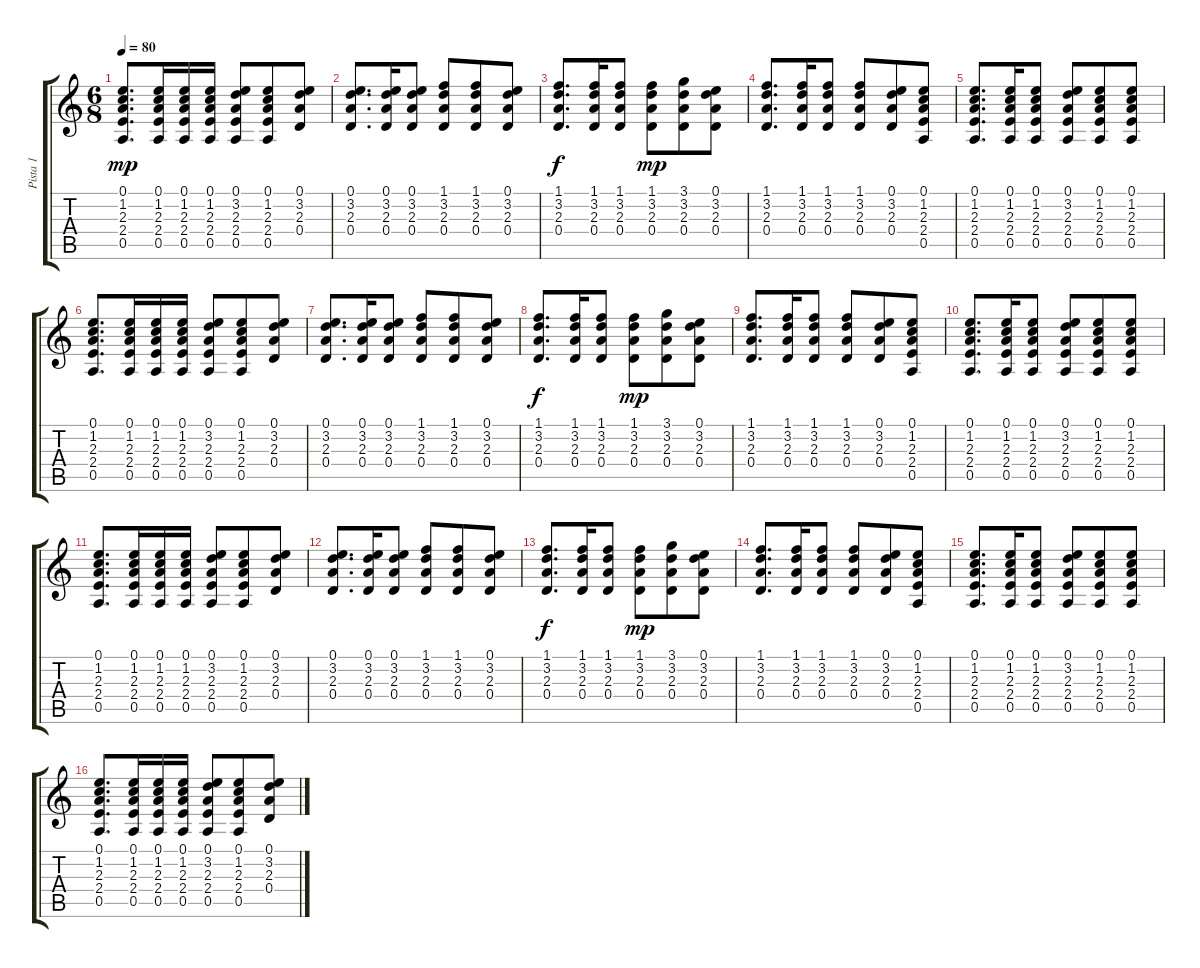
\track ("Pista 1" "Pista 1") {instrument acousticguitarnylon}
\staff {score tabs}
\tuning (E4 B3 G3 D3 A2 E2) {hide}
\ts (6 8)
\tempo 80
\clef g2
\ks c
(0.1 1.2 2.3 2.4 0.5).8{d dy mp} (0.1 1.2 2.3 2.4 0.5).16 (0.1 1.2 2.3 2.4 0.5).16 (0.1 1.2 2.3 2.4 0.5).16 (0.1 3.2 2.3 2.4 0.5).8 (0.1 1.2 2.3 2.4 0.5).8 (0.1 3.2 2.3 0.4).8 |
(0.1 3.2 2.3 0.4).8{d} (0.1 3.2 2.3 0.4).16 (0.1 3.2 2.3 0.4).8 (1.1 3.2 2.3 0.4).8 (1.1 3.2 2.3 0.4).8 (0.1 3.2 2.3 0.4).8 |
(1.1 3.2 2.3 0.4).8{d dy f} (1.1 3.2 2.3 0.4).16 (1.1 3.2 2.3 0.4).8 (1.1 3.2 2.3 0.4).8{dy mp} (3.1 3.2 2.3 0.4).8 (0.1 3.2 2.3 0.4).8 |
(1.1 3.2 2.3 0.4).8{d} (1.1 3.2 2.3 0.4).16 (1.1 3.2 2.3 0.4).8 (1.1 3.2 2.3 0.4).8 (0.1 3.2 2.3 0.4).8 (0.1 1.2 2.3 2.4 0.5).8 |
(0.1 1.2 2.3 2.4 0.5).8{d} (0.1 1.2 2.3 2.4 0.5).16 (0.1 1.2 2.3 2.4 0.5).8 (0.1 3.2 2.3 2.4 0.5).8 (0.1 1.2 2.3 2.4 0.5).8 (0.1 1.2 2.3 2.4 0.5).8 |
(0.1 1.2 2.3 2.4 0.5).8{d} (0.1 1.2 2.3 2.4 0.5).16 (0.1 1.2 2.3 2.4 0.5).16 (0.1 1.2 2.3 2.4 0.5).16 (0.1 3.2 2.3 2.4 0.5).8 (0.1 1.2 2.3 2.4 0.5).8 (0.1 3.2 2.3 0.4).8 |
(0.1 3.2 2.3 0.4).8{d} (0.1 3.2 2.3 0.4).16 (0.1 3.2 2.3 0.4).8 (1.1 3.2 2.3 0.4).8 (1.1 3.2 2.3 0.4).8 (0.1 3.2 2.3 0.4).8 |
(1.1 3.2 2.3 0.4).8{d dy f} (1.1 3.2 2.3 0.4).16 (1.1 3.2 2.3 0.4).8 (1.1 3.2 2.3 0.4).8{dy mp} (3.1 3.2 2.3 0.4).8 (0.1 3.2 2.3 0.4).8 |
(1.1 3.2 2.3 0.4).8{d} (1.1 3.2 2.3 0.4).16 (1.1 3.2 2.3 0.4).8 (1.1 3.2 2.3 0.4).8 (0.1 3.2 2.3 0.4).8 (0.1 1.2 2.3 2.4 0.5).8 |
(0.1 1.2 2.3 2.4 0.5).8{d} (0.1 1.2 2.3 2.4 0.5).16 (0.1 1.2 2.3 2.4 0.5).8 (0.1 3.2 2.3 2.4 0.5).8 (0.1 1.2 2.3 2.4 0.5).8 (0.1 1.2 2.3 2.4 0.5).8 |
(0.1 1.2 2.3 2.4 0.5).8{d} (0.1 1.2 2.3 2.4 0.5).16 (0.1 1.2 2.3 2.4 0.5).16 (0.1 1.2 2.3 2.4 0.5).16 (0.1 3.2 2.3 2.4 0.5).8 (0.1 1.2 2.3 2.4 0.5).8 (0.1 3.2 2.3 0.4).8 |
(0.1 3.2 2.3 0.4).8{d} (0.1 3.2 2.3 0.4).16 (0.1 3.2 2.3 0.4).8 (1.1 3.2 2.3 0.4).8 (1.1 3.2 2.3 0.4).8 (0.1 3.2 2.3 0.4).8 |
(1.1 3.2 2.3 0.4).8{d dy f} (1.1 3.2 2.3 0.4).16 (1.1 3.2 2.3 0.4).8 (1.1 3.2 2.3 0.4).8{dy mp} (3.1 3.2 2.3 0.4).8 (0.1 3.2 2.3 0.4).8 |
(1.1 3.2 2.3 0.4).8{d} (1.1 3.2 2.3 0.4).16 (1.1 3.2 2.3 0.4).8 (1.1 3.2 2.3 0.4).8 (0.1 3.2 2.3 0.4).8 (0.1 1.2 2.3 2.4 0.5).8 |
(0.1 1.2 2.3 2.4 0.5).8{d} (0.1 1.2 2.3 2.4 0.5).16 (0.1 1.2 2.3 2.4 0.5).8 (0.1 3.2 2.3 2.4 0.5).8 (0.1 1.2 2.3 2.4 0.5).8 (0.1 1.2 2.3 2.4 0.5).8 |
(0.1 1.2 2.3 2.4 0.5).8{d} (0.1 1.2 2.3 2.4 0.5).16 (0.1 1.2 2.3 2.4 0.5).16 (0.1 1.2 2.3 2.4 0.5).16 (0.1 3.2 2.3 2.4 0.5).8 (0.1 1.2 2.3 2.4 0.5).8 (0.1 3.2 2.3 0.4).8
